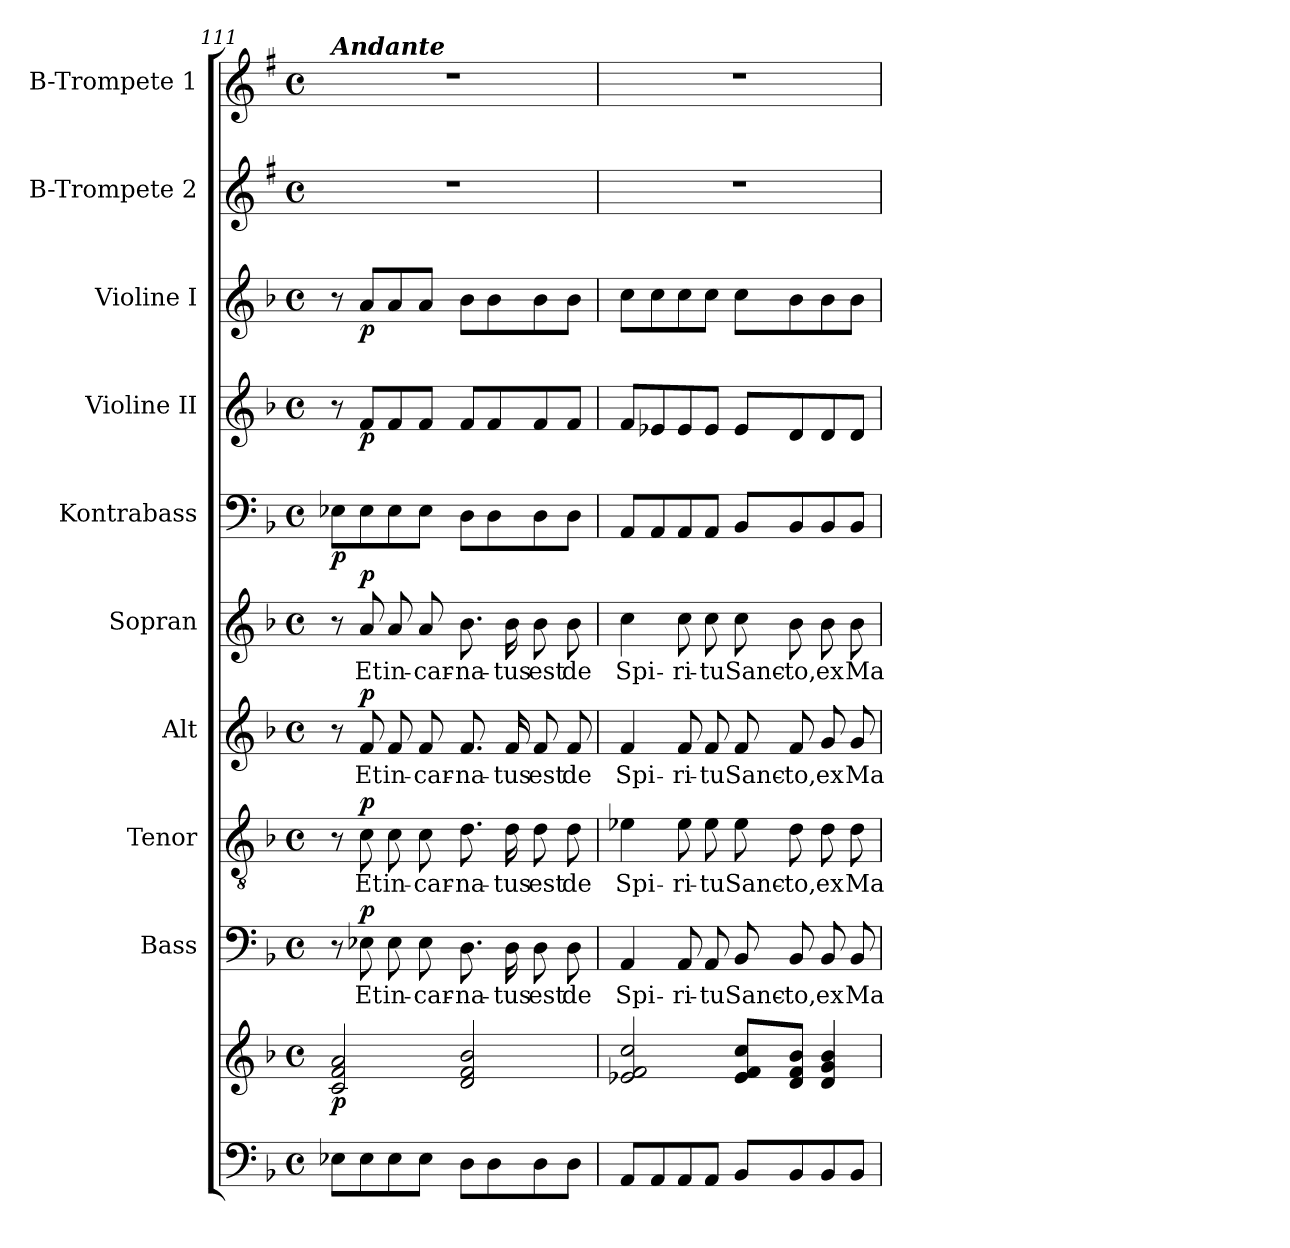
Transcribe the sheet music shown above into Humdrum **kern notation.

**kern	**kern	**dynam	**kern	**text	**dynam	**kern	**text	**dynam	**kern	**text	**dynam	**kern	**text	**dynam	**kern	**dynam	**kern	**dynam	**kern	**dynam	**kern	**kern
*part10	*part10	*part10	*part9	*part9	*part9	*part8	*part8	*part8	*part7	*part7	*part7	*part6	*part6	*part6	*part5	*part5	*part4	*part4	*part3	*part3	*part2	*part1
*staff11	*staff10	*staff10/11	*staff9	*staff9	*staff9	*staff8	*staff8	*staff8	*staff7	*staff7	*staff7	*staff6	*staff6	*staff6	*staff5	*staff5	*staff4	*staff4	*staff3	*staff3	*staff2	*staff1
*	*	*	*I"Bass	*	*	*I"Tenor	*	*	*I"Alt	*	*	*I"Sopran	*	*	*I"Kontrabass	*	*I"Violine II	*	*I"Violine I	*	*I"B-Trompete 2	*I"B-Trompete 1
*	*	*	*I'B.	*	*	*I'T.	*	*	*I'A.	*	*	*I'S.	*	*	*I'Kb.	*	*I'Vl. II	*	*I'Vl. I	*	*I'B Trp. 2	*I'B Trp. 1
*clefF4	*clefG2	*	*clefF4	*	*	*clefGv2	*	*	*clefG2	*	*	*clefG2	*	*	*clefF4	*	*clefG2	*	*clefG2	*	*clefG2	*clefG2
*	*	*	*	*	*	*	*	*	*	*	*	*	*	*	*ITrd7c12	*	*	*	*	*	*ITrd1c2	*ITrd1c2
*k[b-]	*k[b-]	*	*k[b-]	*	*	*k[b-]	*	*	*k[b-]	*	*	*k[b-]	*	*	*k[b-]	*	*k[b-]	*	*k[b-]	*	*k[b-]	*k[b-]
*F:	*F:	*	*F:	*	*	*F:	*	*	*F:	*	*	*F:	*	*	*F:	*	*F:	*	*F:	*	*F:	*F:
*M4/4	*M4/4	*	*M4/4	*	*	*M4/4	*	*	*M4/4	*	*	*M4/4	*	*	*M4/4	*	*M4/4	*	*M4/4	*	*M4/4	*M4/4
*met(c)	*met(c)	*	*met(c)	*	*	*met(c)	*	*	*met(c)	*	*	*met(c)	*	*	*met(c)	*	*met(c)	*	*met(c)	*	*met(c)	*met(c)
=111	=111	=111	=111	=111	=111	=111	=111	=111	=111	=111	=111	=111	=111	=111	=111	=111	=111	=111	=111	=111	=111	=111
!	!	!	!	!	!	!	!	!	!	!	!	!	!	!	!	!	!	!	!	!	!	!LO:TX:a:Bi:t=Andante
!	!	!LO:DY:b	!	!	!	!	!	!	!	!	!	!	!	!	!	!LO:DY:b	!	!	!	!	!	!
8E-X\L	2c/ 2f/ 2a/	p	8r	.	.	8r	.	.	8r	.	.	8r	.	.	8EE-X\L	p	8r	.	8r	.	1r	1r
!	!	!	!	!LO:LY:b	!LO:DY:a	!	!LO:LY:b	!LO:DY:a	!	!LO:LY:b	!LO:DY:a	!	!LO:LY:b	!LO:DY:a	!	!	!	!LO:DY:b	!	!LO:DY:b	!	!
8E-\	.	.	8E-X\	Et	p	8c\	Et	p	8f/	Et	p	8a/	Et	p	8EE-\	.	8f/L	p	8a/L	p	.	.
!	!	!	!	!LO:LY:b	!	!	!LO:LY:b	!	!	!LO:LY:b	!	!	!LO:LY:b	!	!	!	!	!	!	!	!	!
8E-\	.	.	8E-\	in-	.	8c\	in-	.	8f/	in-	.	8a/	in-	.	8EE-\	.	8f/	.	8a/	.	.	.
!	!	!	!	!LO:LY:b	!	!	!LO:LY:b	!	!	!LO:LY:b	!	!	!LO:LY:b	!	!	!	!	!	!	!	!	!
8E-\J	.	.	8E-\	-car-	.	8c\	-car-	.	8f/	-car-	.	8a/	-car-	.	8EE-\J	.	8f/J	.	8a/J	.	.	.
!	!	!	!	!LO:LY:b	!	!	!LO:LY:b	!	!	!LO:LY:b	!	!	!LO:LY:b	!	!	!	!	!	!	!	!	!
8D\L	2d/ 2f/ 2b-/	.	8.D\	-na-	.	8.d\	-na-	.	8.f/	-na-	.	8.b-\	-na-	.	8DD\L	.	8f/L	.	8b-\L	.	.	.
8D\	.	.	.	.	.	.	.	.	.	.	.	.	.	.	8DD\	.	8f/	.	8b-\	.	.	.
!	!	!	!	!LO:LY:b	!	!	!LO:LY:b	!	!	!LO:LY:b	!	!	!LO:LY:b	!	!	!	!	!	!	!	!	!
.	.	.	16D\	-tus	.	16d\	-tus	.	16f/	-tus	.	16b-\	-tus	.	.	.	.	.	.	.	.	.
!	!	!	!	!LO:LY:b	!	!	!LO:LY:b	!	!	!LO:LY:b	!	!	!LO:LY:b	!	!	!	!	!	!	!	!	!
8D\	.	.	8D\	est	.	8d\	est	.	8f/	est	.	8b-\	est	.	8DD\	.	8f/	.	8b-\	.	.	.
!	!	!	!	!LO:LY:b	!	!	!LO:LY:b	!	!	!LO:LY:b	!	!	!LO:LY:b	!	!	!	!	!	!	!	!	!
8D\J	.	.	8D\	de	.	8d\	de	.	8f/	de	.	8b-\	de	.	8DD\J	.	8f/J	.	8b-\J	.	.	.
!!LO:PB:g=z
=112	=112	=112	=112	=112	=112	=112	=112	=112	=112	=112	=112	=112	=112	=112	=112	=112	=112	=112	=112	=112	=112	=112
!	!	!	!	!LO:LY:b	!	!	!LO:LY:b	!	!	!LO:LY:b	!	!	!LO:LY:b	!	!	!	!	!	!	!	!	!
8AA/L	2e-X/ 2f/ 2cc/	.	4AA/	Spi-	.	4e-X\	Spi-	.	4f/	Spi-	.	4cc\	Spi-	.	8AAA/L	.	8f/L	.	8cc\L	.	1r	1r
8AA/	.	.	.	.	.	.	.	.	.	.	.	.	.	.	8AAA/	.	8e-X/	.	8cc\	.	.	.
!	!	!	!	!LO:LY:b	!	!	!LO:LY:b	!	!	!LO:LY:b	!	!	!LO:LY:b	!	!	!	!	!	!	!	!	!
8AA/	.	.	8AA/	-ri-	.	8e-\	-ri-	.	8f/	-ri-	.	8cc\	-ri-	.	8AAA/	.	8e-/	.	8cc\	.	.	.
!	!	!	!	!LO:LY:b	!	!	!LO:LY:b	!	!	!LO:LY:b	!	!	!LO:LY:b	!	!	!	!	!	!	!	!	!
8AA/J	.	.	8AA/	-tu	.	8e-\	-tu	.	8f/	-tu	.	8cc\	-tu	.	8AAA/J	.	8e-/J	.	8cc\J	.	.	.
!	!	!	!	!LO:LY:b	!	!	!LO:LY:b	!	!	!LO:LY:b	!	!	!LO:LY:b	!	!	!	!	!	!	!	!	!
8BB-/L	8e-/ 8f/ 8cc/L	.	8BB-/	Sanc-	.	8e-\	Sanc-	.	8f/	Sanc-	.	8cc\	Sanc-	.	8BBB-/L	.	8e-/L	.	8cc\L	.	.	.
!	!	!	!	!LO:LY:b	!	!	!LO:LY:b	!	!	!LO:LY:b	!	!	!LO:LY:b	!	!	!	!	!	!	!	!	!
8BB-/	8d/ 8f/ 8b-/J	.	8BB-/	-to,	.	8d\	-to,	.	8f/	-to,	.	8b-\	-to,	.	8BBB-/	.	8d/	.	8b-\	.	.	.
!	!	!	!	!LO:LY:b	!	!	!LO:LY:b	!	!	!LO:LY:b	!	!	!LO:LY:b	!	!	!	!	!	!	!	!	!
8BB-/	4d/ 4g/ 4b-/	.	8BB-/	ex	.	8d\	ex	.	8g/	ex	.	8b-\	ex	.	8BBB-/	.	8d/	.	8b-\	.	.	.
!	!	!	!	!LO:LY:b	!	!	!LO:LY:b	!	!	!LO:LY:b	!	!	!LO:LY:b	!	!	!	!	!	!	!	!	!
8BB-/J	.	.	8BB-/	Ma-	.	8d\	Ma-	.	8g/	Ma-	.	8b-\	Ma-	.	8BBB-/J	.	8d/J	.	8b-\J	.	.	.
=	=	=	=	=	=	=	=	=	=	=	=	=	=	=	=	=	=	=	=	=	=	=
*-	*-	*-	*-	*-	*-	*-	*-	*-	*-	*-	*-	*-	*-	*-	*-	*-	*-	*-	*-	*-	*-	*-
